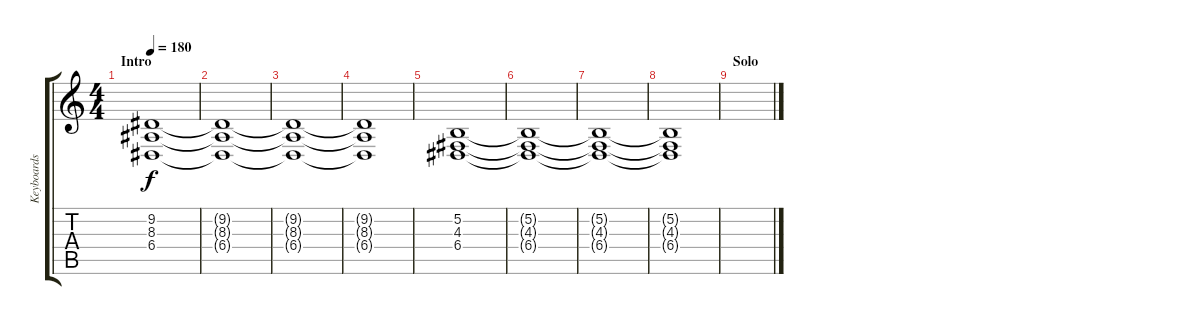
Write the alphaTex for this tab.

\track ("Keyboards" "Keyboards") {instrument stringensemble1}
\staff {score tabs}
\tuning (B3 Gb3 D3 A2 E2 B1) {hide}
\ts (4 4)
\section ("" "Intro")
\tempo 180
\clef g2
\ks c
(9.2 8.3 6.4).1{dy f} |
(9.2{t} 8.3{t} 6.4{t}).1 |
(9.2{t} 8.3{t} 6.4{t}).1 |
(9.2{t} 8.3{t} 6.4{t}).1 |
(5.2 4.3 6.4).1 |
(5.2{t} 4.3{t} 6.4{t}).1 |
(5.2{t} 4.3{t} 6.4{t}).1 |
(5.2{t} 4.3{t} 6.4{t}).1 |
\section ("" "Solo")
